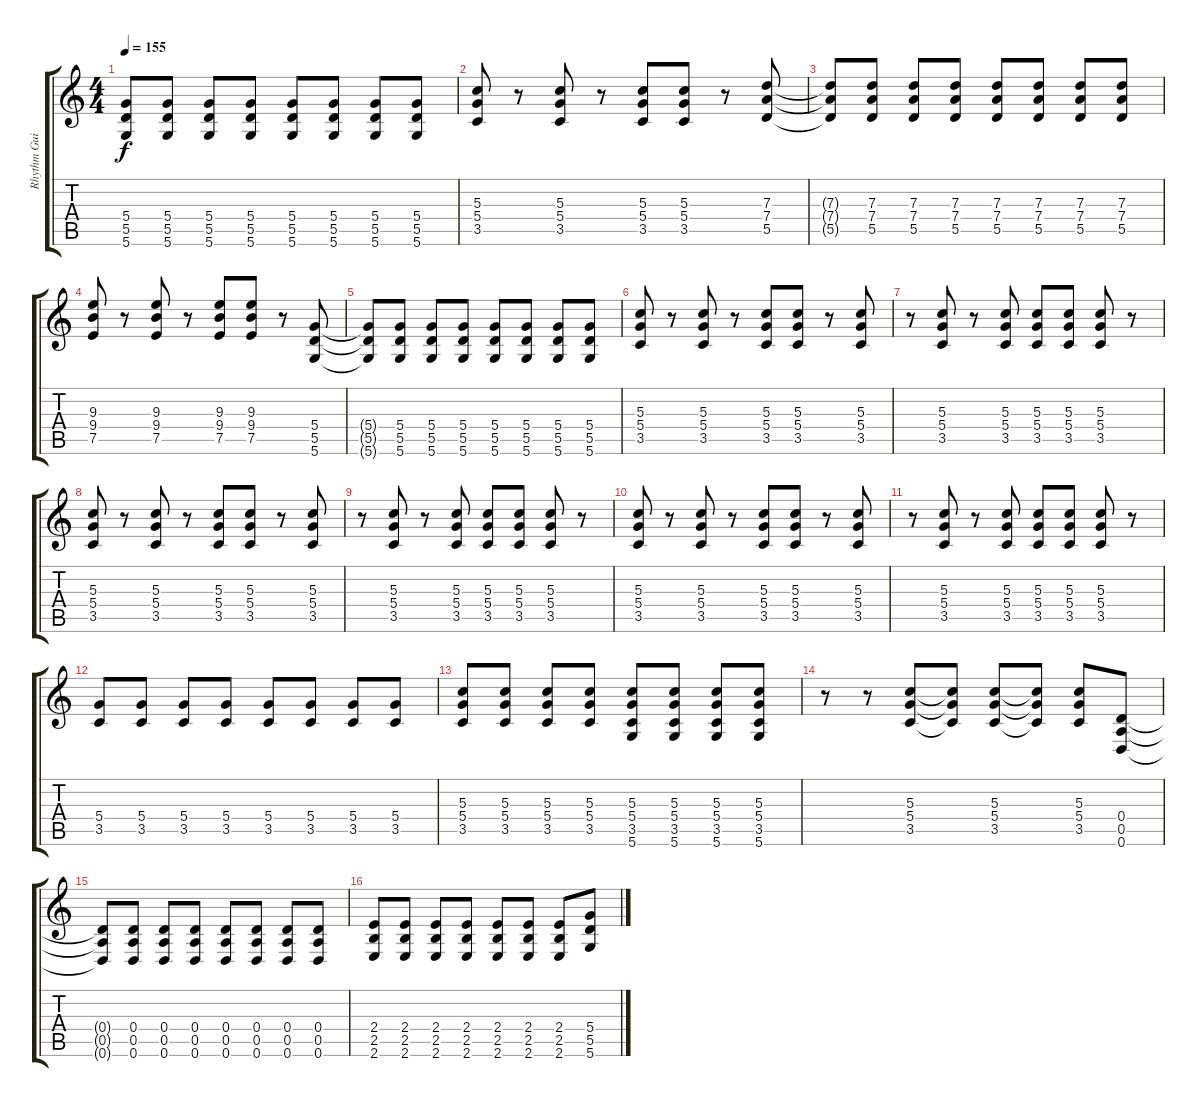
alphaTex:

\track ("Rhythm Guitar 1" "Rhythm Gui") {instrument distortionguitar}
\staff {score tabs}
\tuning (E4 B3 G3 D3 A2 D2) {hide}
\ts (4 4)
\tempo 155
\clef g2
\ks c
(5.4{t} 5.5{t} 5.6{t}).8{dy f} (5.4 5.5 5.6).8 (5.4 5.5 5.6).8 (5.4 5.5 5.6).8 (5.4 5.5 5.6).8 (5.4 5.5 5.6).8 (5.4 5.5 5.6).8 (5.4 5.5 5.6).8 |
(5.3 5.4 3.5).8 r.8 (5.3 5.4 3.5).8 r.8 (5.3 5.4 3.5).8 (5.3 5.4 3.5).8 r.8 (7.3 7.4 5.5).8 |
(7.3{t} 7.4{t} 5.5{t}).8 (7.3 7.4 5.5).8 (7.3 7.4 5.5).8 (7.3 7.4 5.5).8 (7.3 7.4 5.5).8 (7.3 7.4 5.5).8 (7.3 7.4 5.5).8 (7.3 7.4 5.5).8 |
(9.3 9.4 7.5).8 r.8 (9.3 9.4 7.5).8 r.8 (9.3 9.4 7.5).8 (9.3 9.4 7.5).8 r.8 (5.4 5.5 5.6).8 |
(5.4{t} 5.5{t} 5.6{t}).8 (5.4 5.5 5.6).8 (5.4 5.5 5.6).8 (5.4 5.5 5.6).8 (5.4 5.5 5.6).8 (5.4 5.5 5.6).8 (5.4 5.5 5.6).8 (5.4 5.5 5.6).8 |
(5.3 5.4 3.5).8 r.8 (5.3 5.4 3.5).8 r.8 (5.3 5.4 3.5).8 (5.3 5.4 3.5).8 r.8 (5.3 5.4 3.5).8 |
r.8 (5.3 5.4 3.5).8 r.8 (5.3 5.4 3.5).8 (5.3 5.4 3.5).8 (5.3 5.4 3.5).8 (5.3 5.4 3.5).8 r.8 |
(5.3 5.4 3.5).8 r.8 (5.3 5.4 3.5).8 r.8 (5.3 5.4 3.5).8 (5.3 5.4 3.5).8 r.8 (5.3 5.4 3.5).8 |
r.8 (5.3 5.4 3.5).8 r.8 (5.3 5.4 3.5).8 (5.3 5.4 3.5).8 (5.3 5.4 3.5).8 (5.3 5.4 3.5).8 r.8 |
(5.3 5.4 3.5).8 r.8 (5.3 5.4 3.5).8 r.8 (5.3 5.4 3.5).8 (5.3 5.4 3.5).8 r.8 (5.3 5.4 3.5).8 |
r.8 (5.3 5.4 3.5).8 r.8 (5.3 5.4 3.5).8 (5.3 5.4 3.5).8 (5.3 5.4 3.5).8 (5.3 5.4 3.5).8 r.8 |
(5.4 3.5).8 (5.4 3.5).8 (5.4 3.5).8 (5.4 3.5).8 (5.4 3.5).8 (5.4 3.5).8 (5.4 3.5).8 (5.4 3.5).8 |
(5.3 5.4 3.5).8 (5.3 5.4 3.5).8 (5.3 5.4 3.5).8 (5.3 5.4 3.5).8 (5.3 5.4 3.5 5.6).8 (5.3 5.4 3.5 5.6).8 (5.3 5.4 3.5 5.6).8 (5.3 5.4 3.5 5.6).8 |
r.8 r.8 (5.3 5.4 3.5).8 (5.3{t} 5.4{t} 3.5{t}).8 (5.3 5.4 3.5).8 (5.3{t} 5.4{t} 3.5{t}).8 (5.3 5.4 3.5).8 (0.4 0.5 0.6).8 |
(0.4{t} 0.5{t} 0.6{t}).8 (0.4 0.5 0.6).8 (0.4 0.5 0.6).8 (0.4 0.5 0.6).8 (0.4 0.5 0.6).8 (0.4 0.5 0.6).8 (0.4 0.5 0.6).8 (0.4 0.5 0.6).8 |
(2.4 2.5 2.6).8 (2.4 2.5 2.6).8 (2.4 2.5 2.6).8 (2.4 2.5 2.6).8 (2.4 2.5 2.6).8 (2.4 2.5 2.6).8 (2.4 2.5 2.6).8 (5.4 5.5 5.6).8
